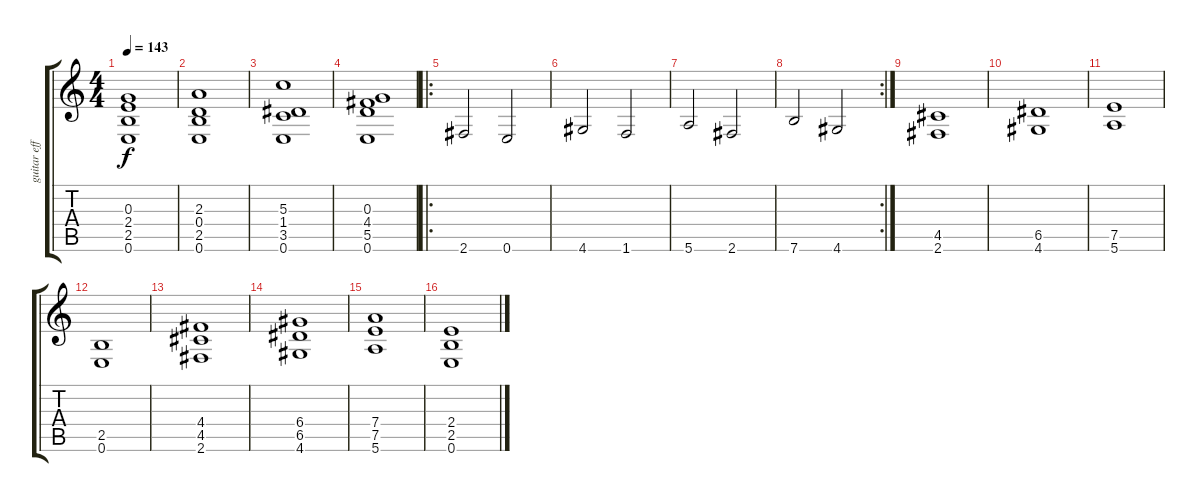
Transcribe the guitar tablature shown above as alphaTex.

\track ("guitar effet" "guitar eff") {instrument overdrivenguitar}
\staff {score tabs}
\tuning (E4 B3 G3 D3 A2 E2) {hide}
\ts (4 4)
\tempo 143
\clef g2
\ks c
(0.3 2.4 2.5 0.6).1{dy f instrument overdrivenguitar} |
(2.3 0.4 2.5 0.6).1 |
(5.3 1.4 3.5 0.6).1 |
(0.3 4.4 5.5 0.6).1 |
\ro
2.6.2 0.6.2 |
4.6.2 1.6.2 |
5.6.2 2.6.2 |
\rc 2
7.6.2 4.6.2 |
(4.5 2.6).1 |
(6.5 4.6).1 |
(7.5 5.6).1 |
(2.5 0.6).1 |
(4.4 4.5 2.6).1 |
(6.4 6.5 4.6).1 |
(7.4 7.5 5.6).1 |
(2.4 2.5 0.6).1
